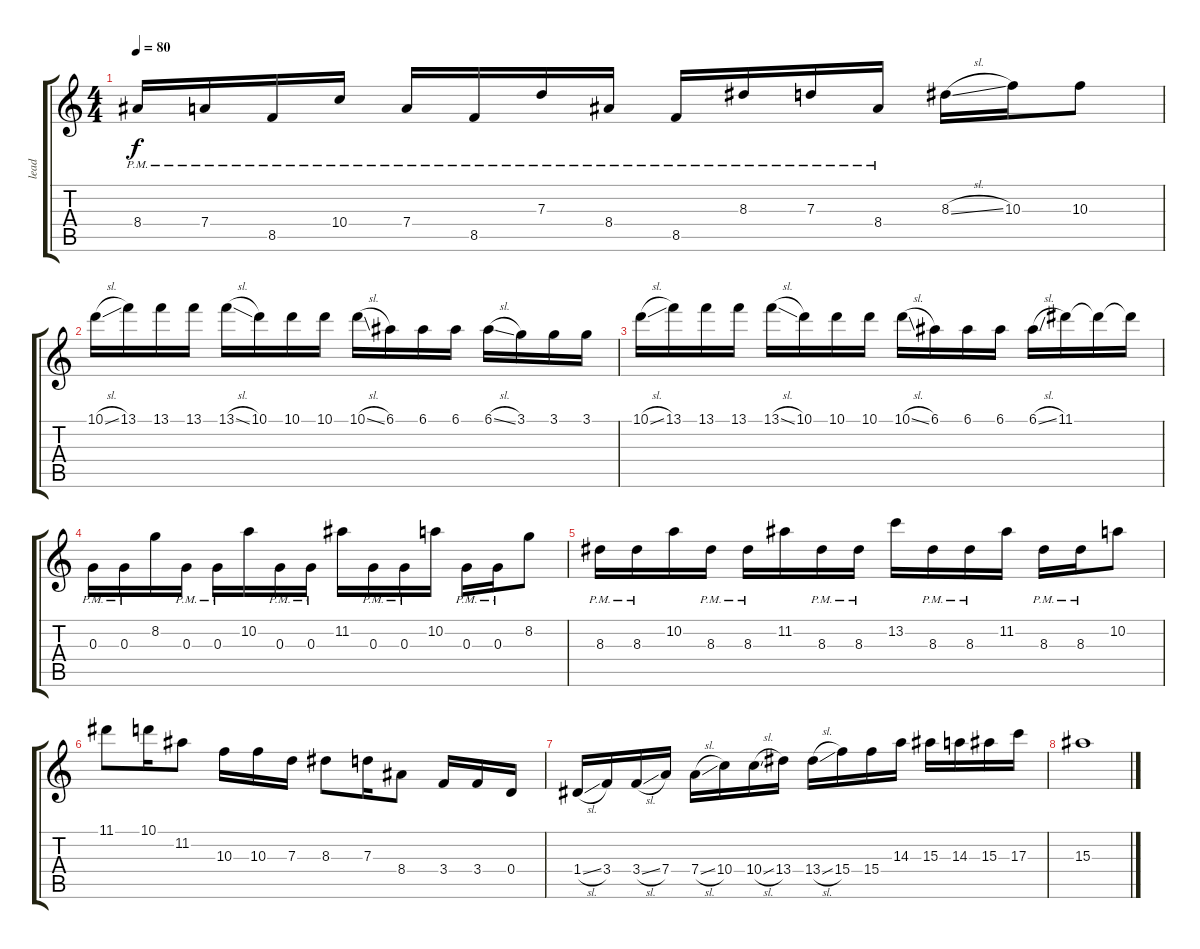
\track ("lead" "lead") {instrument overdrivenguitar}
\staff {score tabs}
\tuning (E4 B3 G3 D3 A2 E2) {hide}
\ts (4 4)
\tempo 80
\clef g2
\ks c
8.4{pm}.16{dy f} 7.4{pm}.16 8.5{pm}.16 10.4{pm}.16 7.4{pm}.16 8.5{pm}.16 7.3{pm}.16 8.4{pm}.16 8.5{pm}.16 8.3{pm}.16 7.3{pm}.16 8.4{pm}.16 8.3{sl}.16 10.3.16 10.3.8 |
10.1{sl}.16 13.1.16 13.1.16 13.1.16 13.1{sl}.16 10.1.16 10.1.16 10.1.16 10.1{sl}.16 6.1.16 6.1.16 6.1.16 6.1{sl}.16 3.1.16 3.1.16 3.1.16 |
10.1{sl}.16 13.1.16 13.1.16 13.1.16 13.1{sl}.16 10.1.16 10.1.16 10.1.16 10.1{sl}.16 6.1.16 6.1.16 6.1.16 6.1{sl}.16 11.1.16 11.1{t}.16 11.1{t}.16 |
0.3{pm}.16 0.3{pm}.16 8.2.16 0.3{pm}.16 0.3{pm}.16 10.2.16 0.3{pm}.16 0.3{pm}.16 11.2.16 0.3{pm}.16 0.3{pm}.16 10.2.16 0.3{pm}.16 0.3{pm}.16 8.2.8 |
8.3{pm}.16 8.3{pm}.16 10.2.16 8.3{pm}.16 8.3{pm}.16 11.2.16 8.3{pm}.16 8.3{pm}.16 13.2.16 8.3{pm}.16 8.3{pm}.16 11.2.16 8.3{pm}.16 8.3{pm}.16 10.2.8 |
11.1.8 10.1.16 11.2.8 10.3.16 10.3.16 7.3.16 8.3.8 7.3.16 8.4.8 3.4.16 3.4.16 0.4.16 |
1.4{sl}.16 3.4.16 3.4{sl}.16 7.4.16 7.4{sl}.16 10.4.16 10.4{sl}.16 13.4.16 13.4{sl}.16 15.4.16 15.4.16 14.3.16 15.3.16 14.3.16 15.3.16 17.3.16 |
15.3.1
